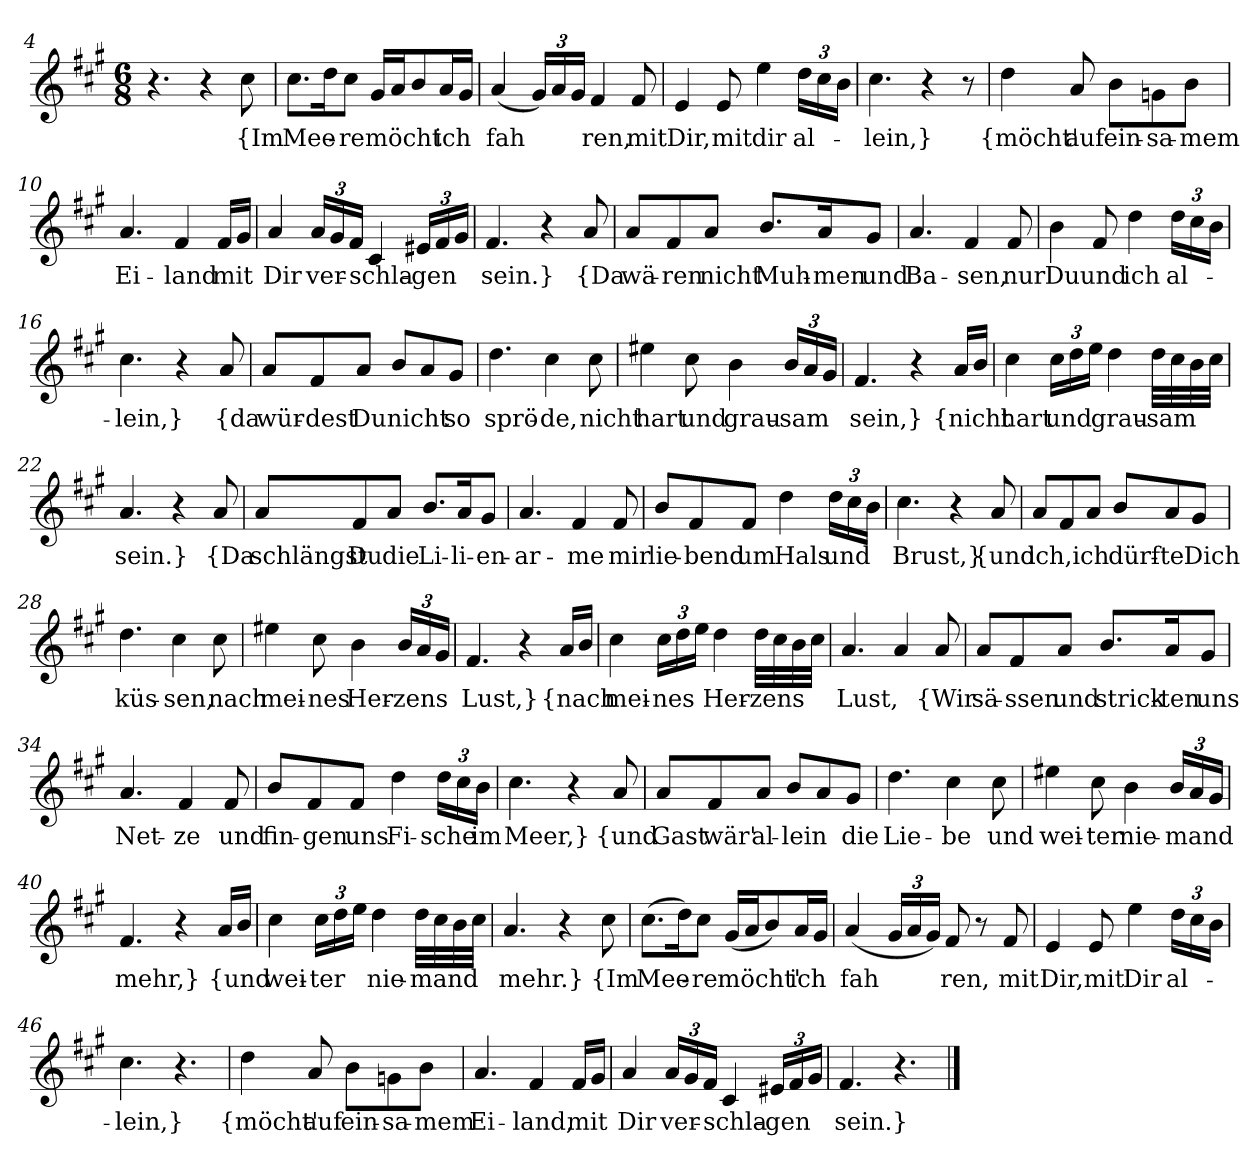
**kern	**text
*part1	*part1
*staff1	*staff1
*clefG2	*
*k[f#c#g#]	*
*M6/8	*
=4	=4
4.r	.
4r	.
8cc#	{Im
=5	=5
8.cc#\L	Mee-
16dd\K	.
8cc#\J	-re
16g#/LL	möcht
16a/J	.
8b/	.
16a/L	ich
16g#/JJ	.
=6	=6
(4a	fah
24g#/LL)	.
24a/	.
24g#/JJ	.
4f#	-ren,
8f#	mit
=7	=7
4e	Dir,
8e	mit
4ee	dir
24dd\LL	al-
24cc#\	.
24b\JJ	.
=8	=8
4.cc#	-lein,}
4r	.
8r	.
=9	=9
4dd	{möcht'
8a	auf
8b\L	ein-
8gn\	-sa-
8b\J	-mem
=10	=10
4.a	Ei-
4f#	-land
16f#/LL	mit
16g#/JJ	.
=11	=11
4a	Dir
24a/LL	ver-
24g#/	.
24f#/JJ	.
4c#	-schla-
24e#X/LL	-gen
24f#/	.
24g#/JJ	.
=12	=12
4.f#	sein.}
4r	.
8a	{Da
=13	=13
8a/L	wä-
8f#/	-ren
8a/J	nicht
8.b/L	Muh-
16a/K	-men
8g#/J	und
=14	=14
4.a	Ba-
4f#	-sen,
8f#	nur
=15	=15
4b	Du
8f#	und
4dd	ich
24dd\LL	al-
24cc#\	.
24b\JJ	.
=16	=16
4.cc#	-lein,}
4r	.
8a	{da
=17	=17
8a/L	wür-
8f#/	-dest
8a/J	Du
8b/L	nicht
8a/	.
8g#/J	so
=18	=18
4.dd	sprö-
4cc#	-de,
8cc#	nicht
=19	=19
4ee#X	hart
8cc#	und
4b	grau-
24b/LL	-sam
24a/	.
24g#/JJ	.
=20	=20
4.f#	sein,}
4r	.
16a/LL	{nicht
16b/JJ	.
=21	=21
4cc#	hart
24cc#\LL	und
24dd\	.
24ee\JJ	.
4dd	grau-
32dd\LLL	-sam
32cc#\	.
32b\	.
32cc#\JJJ	.
=22	=22
4.a	sein.}
4r	.
8a	{Da
=23	=23
8a/L	schlängst
8f#/	Du
8a/J	die
8.b/L	Li-
16a/K	-li-
8g#/J	-en-
=24	=24
4.a	-ar-
4f#	-me
8f#	mir
=25	=25
8b/L	lie-
8f#/	-bend
8f#/J	um
4dd	Hals
24dd\LL	und
24cc#\	.
24b\JJ	.
=26	=26
4.cc#	Brust,}
4r	.
8a	{und
=27	=27
8a/L	ich,
8f#/	.
8a/J	ich
8b/L	dürf-
8a/	-te
8g#/J	Dich
=28	=28
4.dd	küs-
4cc#	-sen,
8cc#	nach
=29	=29
4ee#X	mei-
8cc#	-nes
4b	Her-
24b/LL	-zens
24a/	.
24g#/JJ	.
=30	=30
4.f#	Lust,}
4r	.
16a/LL	{nach
16b/JJ	.
=31	=31
4cc#	mei-
24cc#\LL	-nes
24dd\	.
24ee\JJ	.
4dd	Her-
32dd\LLL	-zens
32cc#\	.
32b\	.
32cc#\JJJ	.
=32	=32
4.a	Lust,
4a	.
8a	{Wir
=33	=33
8a/L	sä-
8f#/	-ssen
8a/J	und
8.b/L	strick-
16a/K	-ten
8g#/J	uns
=34	=34
4.a	Net-
4f#	-ze
8f#	und
=35	=35
8b/L	fin-
8f#/	-gen
8f#/J	uns
4dd	Fi-
24dd\LL	-sche
24cc#\	.
24b\JJ	im
=36	=36
4.cc#	Meer,}
4r	.
8a	{und
=37	=37
8a/L	Gast
8f#/	wär'
8a/J	al-
8b/L	-lein
8a/	.
8g#/J	die
=38	=38
4.dd	Lie-
4cc#	-be
8cc#	und
=39	=39
4ee#X	wei-
8cc#	-ter
4b	nie-
24b/LL	-mand
24a/	.
24g#/JJ	.
=40	=40
4.f#	mehr,}
4r	.
16a/LL	{und
16b/JJ	.
=41	=41
4cc#	wei-
24cc#\LL	-ter
24dd\	.
24ee\JJ	.
4dd	nie-
32dd\LLL	-mand
32cc#\	.
32b\	.
32cc#\JJJ	.
=42	=42
4.a	mehr.}
4r	.
8cc#	{Im
=43	=43
(8.cc#\L	Mee-
16dd\K)	.
8cc#\J	-re
(16g#/LL	möcht'
16a/J	.
8b/)	.
16a/L	ich
16g#/JJ	.
=44	=44
(4a	fah
24g#/LL	.
24a/	.
24g#/JJ)	.
8f#	-ren,
8r	.
8f#	mit
=45	=45
4e	Dir,
8e	mit
4ee	Dir
24dd\LL	al-
24cc#\	.
24b\JJ	.
=46	=46
4.cc#	-lein,}
4.r	.
=47	=47
4dd	{möcht'
8a	auf
8b\L	ein-
8gn\	-sa-
8b\J	-mem
=48	=48
4.a	Ei-
4f#	-land,
16f#/LL	mit
16g#/JJ	.
=49	=49
4a	Dir
24a/LL	ver-
24g#/	.
24f#/JJ	.
4c#	-schla-
24e#X/LL	-gen
24f#/	.
24g#/JJ	.
=50	=50
4.f#	sein.}
4.r	.
==	==
*-	*-
